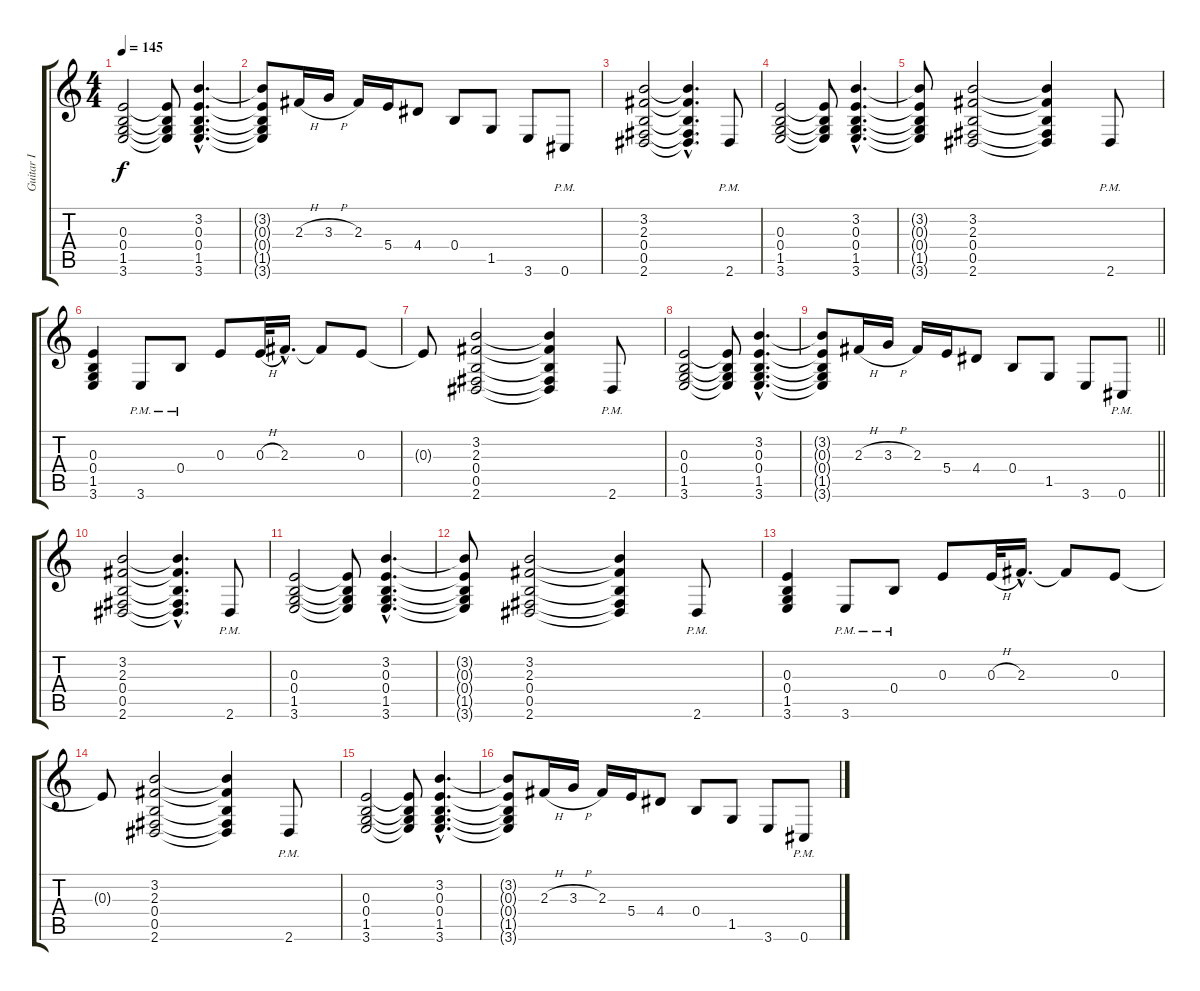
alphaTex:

\track ("Guitar I" "Guitar I") {instrument distortionguitar}
\staff {score tabs}
\tuning (Db4 Ab3 E3 B2 Gb2 Db2) {hide}
\ts (4 4)
\tempo 145
\clef g2
\ks c
(0.3 0.4 1.5 3.6).2{dy f} (0.3{t} 0.4{t} 1.5{t} 3.6{t}).8 (3.2{hac} 0.3{hac} 0.4{hac} 1.5{hac} 3.6{hac}).4{d} |
(3.2{t} 0.3{t} 0.4{t} 1.5{t} 3.6{t}).8 2.3{h}.16 3.3{h}.16 2.3.16 5.4.16 4.4.8 0.4.8 1.5.8 3.6.8 0.6{pm}.8 |
(3.2 2.3 0.4 0.5 2.6).2 (3.2{hac t} 2.3{hac t} 0.4{hac t} 0.5{hac t} 2.6{hac t}).4{d} 2.6{pm}.8 |
(0.3 0.4 1.5 3.6).2 (0.3{t} 0.4{t} 1.5{t} 3.6{t}).8 (3.2{hac} 0.3{hac} 0.4{hac} 1.5{hac} 3.6{hac}).4{d} |
(3.2{t} 0.3{t} 0.4{t} 1.5{t} 3.6{t}).8 (3.2 2.3 0.4 0.5 2.6).2 (3.2{t} 2.3{t} 0.4{t} 0.5{t} 2.6{t}).4 2.6{pm}.8 |
(0.3 0.4 1.5 3.6).4 3.6{pm}.8 0.4{pm}.8 0.3.8 0.3{h}.32 2.3{hac}.16{d} 2.3{t}.8 0.3.8 |
0.3{t}.8 (3.2 2.3 0.4 0.5 2.6).2 (3.2{t} 2.3{t} 0.4{t} 0.5{t} 2.6{t}).4 2.6{pm}.8 |
(0.3 0.4 1.5 3.6).2 (0.3{t} 0.4{t} 1.5{t} 3.6{t}).8 (3.2{hac} 0.3{hac} 0.4{hac} 1.5{hac} 3.6{hac}).4{d} |
\barLineRight lightlight
(3.2{t} 0.3{t} 0.4{t} 1.5{t} 3.6{t}).8 2.3{h}.16 3.3{h}.16 2.3.16 5.4.16 4.4.8 0.4.8 1.5.8 3.6.8 0.6{pm}.8 |
(3.2 2.3 0.4 0.5 2.6).2{volume 11} (3.2{hac t} 2.3{hac t} 0.4{hac t} 0.5{hac t} 2.6{hac t}).4{d} 2.6{pm}.8 |
(0.3 0.4 1.5 3.6).2 (0.3{t} 0.4{t} 1.5{t} 3.6{t}).8 (3.2{hac} 0.3{hac} 0.4{hac} 1.5{hac} 3.6{hac}).4{d} |
(3.2{t} 0.3{t} 0.4{t} 1.5{t} 3.6{t}).8 (3.2 2.3 0.4 0.5 2.6).2 (3.2{t} 2.3{t} 0.4{t} 0.5{t} 2.6{t}).4 2.6{pm}.8 |
(0.3 0.4 1.5 3.6).4 3.6{pm}.8 0.4{pm}.8 0.3.8 0.3{h}.32 2.3{hac}.16{d} 2.3{t}.8 0.3.8 |
0.3{t}.8 (3.2 2.3 0.4 0.5 2.6).2 (3.2{t} 2.3{t} 0.4{t} 0.5{t} 2.6{t}).4 2.6{pm}.8 |
(0.3 0.4 1.5 3.6).2 (0.3{t} 0.4{t} 1.5{t} 3.6{t}).8 (3.2{hac} 0.3{hac} 0.4{hac} 1.5{hac} 3.6{hac}).4{d} |
(3.2{t} 0.3{t} 0.4{t} 1.5{t} 3.6{t}).8 2.3{h}.16 3.3{h}.16 2.3.16 5.4.16 4.4.8 0.4.8 1.5.8 3.6.8 0.6{pm}.8
